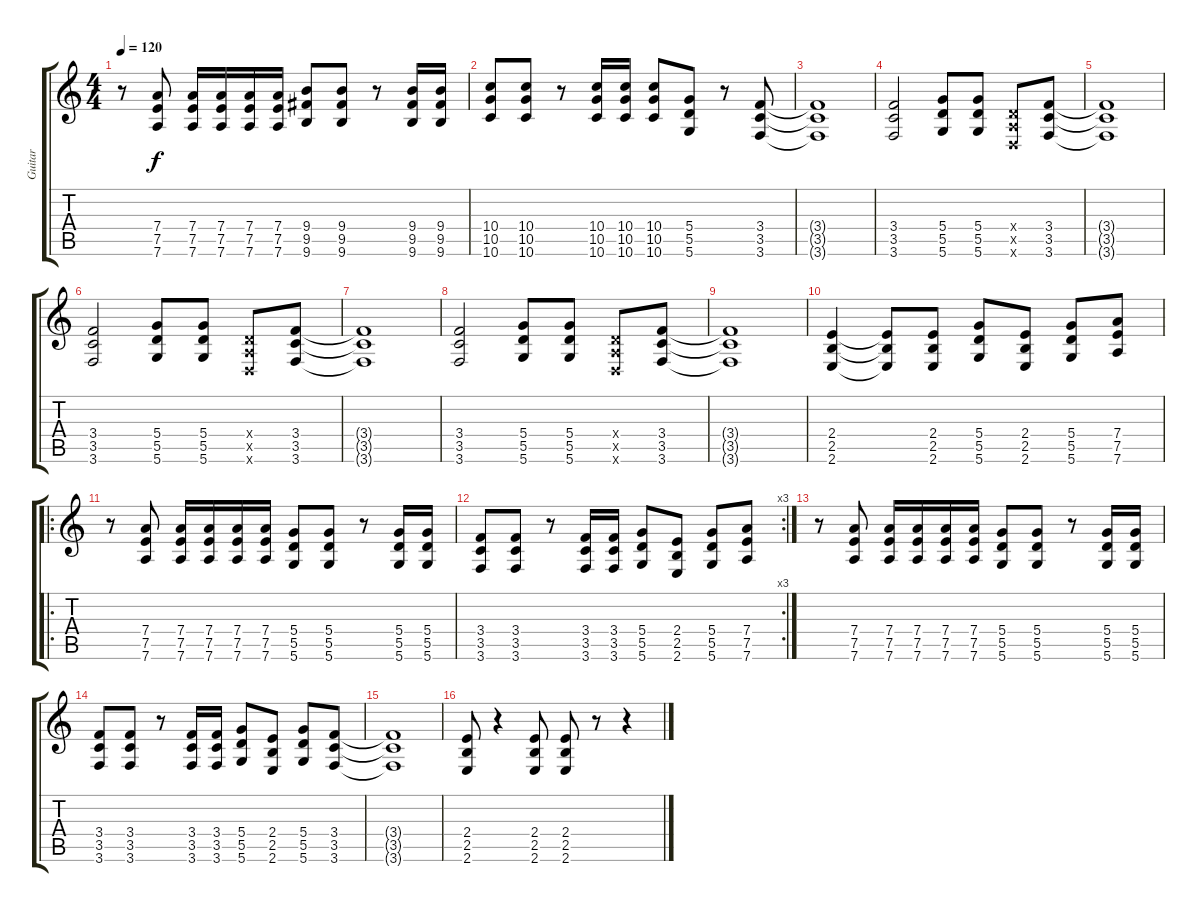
\track ("Guitar" "Guitar") {instrument distortionguitar}
\staff {score tabs}
\tuning (E4 B3 G3 D3 A2 D2) {hide}
\ts (4 4)
\tempo 120
\clef g2
\ks c
r.8{dy f} (7.4 7.5 7.6).8 (7.4 7.5 7.6).16 (7.4 7.5 7.6).16 (7.4 7.5 7.6).16 (7.4 7.5 7.6).16 (9.4 9.5 9.6).8 (9.4 9.5 9.6).8 r.8 (9.4 9.5 9.6).16 (9.4 9.5 9.6).16 |
(10.4 10.5 10.6).8 (10.4 10.5 10.6).8 r.8 (10.4 10.5 10.6).16 (10.4 10.5 10.6).16 (10.4 10.5 10.6).8 (5.4 5.5 5.6).8 r.8 (3.4 3.5 3.6).8 |
(3.4{t} 3.5{t} 3.6{t}).1 |
(3.4 3.5 3.6).2 (5.4 5.5 5.6).8 (5.4 5.5 5.6).8 (0.4{x} 0.5{x} 0.6{x}).8 (3.4 3.5 3.6).8 |
(3.4{t} 3.5{t} 3.6{t}).1 |
(3.4 3.5 3.6).2 (5.4 5.5 5.6).8 (5.4 5.5 5.6).8 (0.4{x} 0.5{x} 0.6{x}).8 (3.4 3.5 3.6).8 |
(3.4{t} 3.5{t} 3.6{t}).1 |
(3.4 3.5 3.6).2 (5.4 5.5 5.6).8 (5.4 5.5 5.6).8 (0.4{x} 0.5{x} 0.6{x}).8 (3.4 3.5 3.6).8 |
(3.4{t} 3.5{t} 3.6{t}).1 |
(2.4 2.5 2.6).4 (2.4{t} 2.5{t} 2.6{t}).8 (2.4 2.5 2.6).8 (5.4 5.5 5.6).8 (2.4 2.5 2.6).8 (5.4 5.5 5.6).8 (7.4 7.5 7.6).8 |
\ro
r.8 (7.4 7.5 7.6).8 (7.4 7.5 7.6).16 (7.4 7.5 7.6).16 (7.4 7.5 7.6).16 (7.4 7.5 7.6).16 (5.4 5.5 5.6).8 (5.4 5.5 5.6).8 r.8 (5.4 5.5 5.6).16 (5.4 5.5 5.6).16 |
\rc 3
(3.4 3.5 3.6).8 (3.4 3.5 3.6).8 r.8 (3.4 3.5 3.6).16 (3.4 3.5 3.6).16 (5.4 5.5 5.6).8 (2.4 2.5 2.6).8 (5.4 5.5 5.6).8 (7.4 7.5 7.6).8 |
r.8 (7.4 7.5 7.6).8 (7.4 7.5 7.6).16 (7.4 7.5 7.6).16 (7.4 7.5 7.6).16 (7.4 7.5 7.6).16 (5.4 5.5 5.6).8 (5.4 5.5 5.6).8 r.8 (5.4 5.5 5.6).16 (5.4 5.5 5.6).16 |
(3.4 3.5 3.6).8 (3.4 3.5 3.6).8 r.8 (3.4 3.5 3.6).16 (3.4 3.5 3.6).16 (5.4 5.5 5.6).8 (2.4 2.5 2.6).8 (5.4 5.5 5.6).8 (3.4 3.5 3.6).8 |
(3.4{t} 3.5{t} 3.6{t}).1 |
(2.4 2.5 2.6).8 r.4 (2.4 2.5 2.6).8 (2.4 2.5 2.6).8 r.8 r.4
